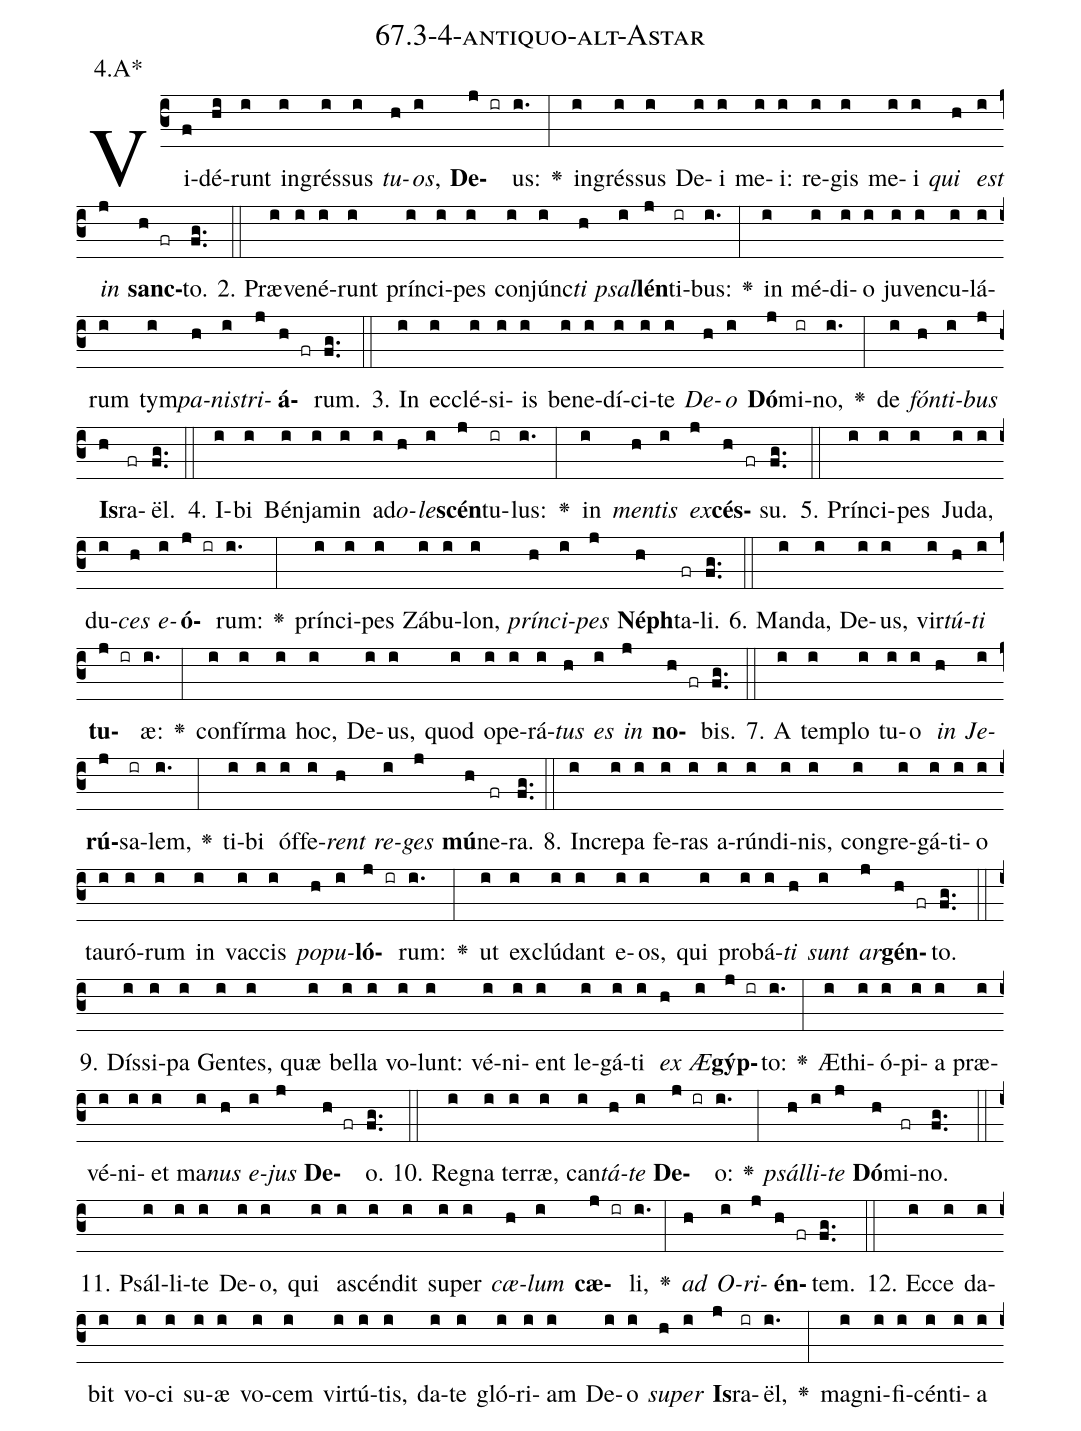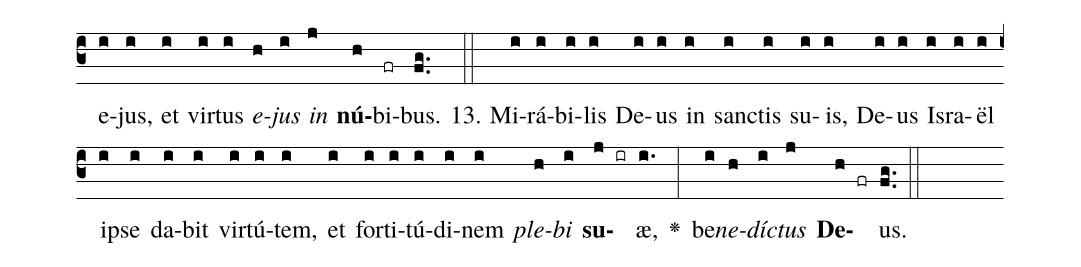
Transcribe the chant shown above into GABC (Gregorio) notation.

name: 67.3-4-antiquo-alt-Astar;
annotation: 4.A*;
%%
(c3)Vi(f)dé(hi)runt(i) in(i)grés(i)sus(i) <i>tu</i>(h)<i>os</i>,(i) <b>De</b>(j ir)us:(i.) <v>\greheightstar</v>(:) in(i)grés(i)sus(i) De(i)i(i) me(i)i:(i) re(i)gis(i) me(i)i(i) <i>qui</i>(h) <i>est</i>(i) <i>in</i>(j) <b>sanc</b>(h fr)to.(fg..) (::)
2. Præ(i)ve(i)né(i)runt(i) prín(i)ci(i)pes(i) con(i)júnc(i)<i>ti</i>(h) <i>psal</i>(i)<b>lén</b>(j)ti(ir)bus:(i.) <v>\greheightstar</v>(:) in(i) mé(i)di(i)o(i) ju(i)ven(i)cu(i)lá(i)rum(i) tym(i)<i>pa</i>(h)<i>nis</i>(i)<i>tri</i>(j)<b>á</b>(h fr)rum.(fg..) (::)
3. In(i) ec(i)clé(i)si(i)is(i) be(i)ne(i)dí(i)ci(i)te(i) <i>De</i>(h)<i>o</i>(i) <b>Dó</b>(j)mi(ir)no,(i.) <v>\greheightstar</v>(:) de(i) <i>fón</i>(h)<i>ti</i>(i)<i>bus</i>(j) <b>Is</b>(h)ra(fr)ël.(fg..) (::)
4. I(i)bi(i) Bén(i)ja(i)min(i) ad(i)<i>o</i>(h)<i>le</i>(i)<b>scén</b>(j)tu(ir)lus:(i.) <v>\greheightstar</v>(:) in(i) <i>men</i>(h)<i>tis</i>(i) <i>ex</i>(j)<b>cés</b>(h fr)su.(fg..) (::)
5. Prín(i)ci(i)pes(i) Ju(i)da,(i) du(i)<i>ces</i>(h) <i>e</i>(i)<b>ó</b>(j ir)rum:(i.) <v>\greheightstar</v>(:) prín(i)ci(i)pes(i) Zá(i)bu(i)lon,(i) <i>prín</i>(h)<i>ci</i>(i)<i>pes</i>(j) <b>Néph</b>(h)ta(fr)li.(fg..) (::)
6. Man(i)da,(i) De(i)us,(i) vir(i)<i>tú</i>(h)<i>ti</i>(i) <b>tu</b>(j ir)æ:(i.) <v>\greheightstar</v>(:) con(i)fír(i)ma(i) hoc,(i) De(i)us,(i) quod(i) o(i)pe(i)rá(i)<i>tus</i>(h) <i>es</i>(i) <i>in</i>(j) <b>no</b>(h fr)bis.(fg..) (::)
7. A(i) tem(i)plo(i) tu(i)o(i) <i>in</i>(h) <i>Je</i>(i)<b>rú</b>(j)sa(ir)lem,(i.) <v>\greheightstar</v>(:) ti(i)bi(i) óf(i)fe(i)<i>rent</i>(h) <i>re</i>(i)<i>ges</i>(j) <b>mú</b>(h)ne(fr)ra.(fg..) (::)
8. In(i)cre(i)pa(i) fe(i)ras(i) a(i)rún(i)di(i)nis,(i) con(i)gre(i)gá(i)ti(i)o(i) tau(i)ró(i)rum(i) in(i) vac(i)cis(i) <i>po</i>(h)<i>pu</i>(i)<b>ló</b>(j ir)rum:(i.) <v>\greheightstar</v>(:) ut(i) ex(i)clú(i)dant(i) e(i)os,(i) qui(i) pro(i)bá(i)<i>ti</i>(h) <i>sunt</i>(i) <i>ar</i>(j)<b>gén</b>(h fr)to.(fg..) (::)
9. Dís(i)si(i)pa(i) Gen(i)tes,(i) quæ(i) bel(i)la(i) vo(i)lunt:(i) vé(i)ni(i)ent(i) le(i)gá(i)ti(i) <i>ex</i>(h) <i>Æ</i>(i)<b>gýp</b>(j ir)to:(i.) <v>\greheightstar</v>(:) Æ(i)thi(i)ó(i)pi(i)a(i) præ(i)vé(i)ni(i)et(i) ma(i)<i>nus</i>(h) <i>e</i>(i)<i>jus</i>(j) <b>De</b>(h fr)o.(fg..) (::)
10. Re(i)gna(i) ter(i)ræ,(i) can(i)<i>tá</i>(h)<i>te</i>(i) <b>De</b>(j ir)o:(i.) <v>\greheightstar</v>(:) <i>psál</i>(h)<i>li</i>(i)<i>te</i>(j) <b>Dó</b>(h)mi(fr)no.(fg..) (::)
11. Psál(i)li(i)te(i) De(i)o,(i) qui(i) a(i)scén(i)dit(i) su(i)per(i) <i>cæ</i>(h)<i>lum</i>(i) <b>cæ</b>(j ir)li,(i.) <v>\greheightstar</v>(:) <i>ad</i>(h) <i>O</i>(i)<i>ri</i>(j)<b>én</b>(h fr)tem.(fg..) (::)
12. Ec(i)ce(i) da(i)bit(i) vo(i)ci(i) su(i)æ(i) vo(i)cem(i) vir(i)tú(i)tis,(i) da(i)te(i) gló(i)ri(i)am(i) De(i)o(i) <i>su</i>(h)<i>per</i>(i) <b>Is</b>(j)ra(ir)ël,(i.) <v>\greheightstar</v>(:) ma(i)gni(i)fi(i)cén(i)ti(i)a(i) e(i)jus,(i) et(i) vir(i)tus(i) <i>e</i>(h)<i>jus</i>(i) <i>in</i>(j) <b>nú</b>(h)bi(fr)bus.(fg..) (::)
13. Mi(i)rá(i)bi(i)lis(i) De(i)us(i) in(i) sanc(i)tis(i) su(i)is,(i) De(i)us(i) Is(i)ra(i)ël(i) ip(i)se(i) da(i)bit(i) vir(i)tú(i)tem,(i) et(i) for(i)ti(i)tú(i)di(i)nem(i) <i>ple</i>(h)<i>bi</i>(i) <b>su</b>(j ir)æ,(i.) <v>\greheightstar</v>(:) be(i)<i>ne</i>(h)<i>díc</i>(i)<i>tus</i>(j) <b>De</b>(h fr)us.(fg..) (::)
